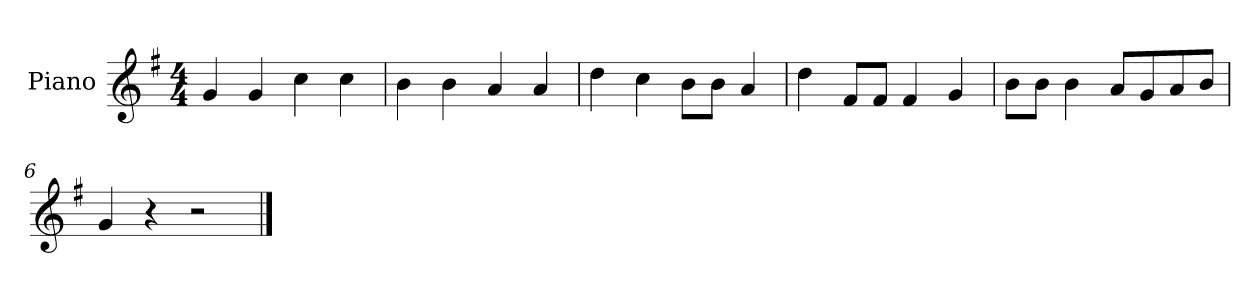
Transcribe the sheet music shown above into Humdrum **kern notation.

**kern
*part1
*staff1
*I"Piano
*I'P-no
*clefG2
*k[f#]
*M4/4
*MM90
=1
4g/
4g/
4cc\
4cc\
=2
4b\
4b\
4a/
4a/
=3
4dd\
4cc\
8b\L
8b\J
4a/
=4
4dd\
8f#/L
8f#/J
4f#/
4g/
=5
8b\L
8b\J
4b\
8a/L
8g/
8a/
8b/J
=6
4g/
4r
2r
==
*-
